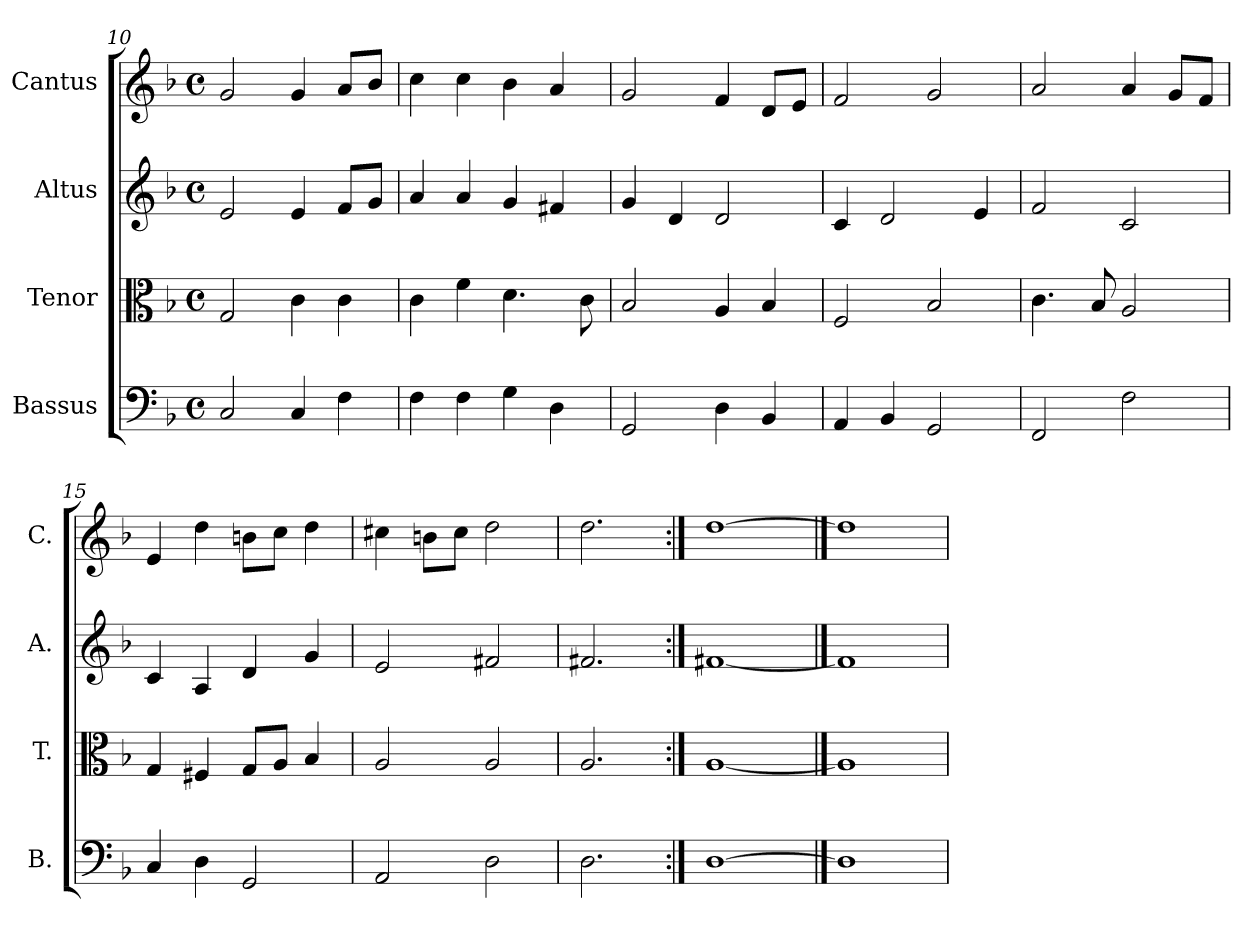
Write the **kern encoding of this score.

**kern	**kern	**kern	**kern
*part4	*part3	*part2	*part1
*staff4	*staff3	*staff2	*staff1
*I"Bassus	*I"Tenor	*I"Altus	*I"Cantus
*I'B.	*I'T.	*I'A.	*I'C.
!!LO:LB:g=z
*clefF4	*clefC3	*clefG2	*clefG2
*k[b-]	*k[b-]	*k[b-]	*k[b-]
*F:	*F:	*F:	*F:
*M4/4	*M4/4	*M4/4	*M4/4
*met(c)	*met(c)	*met(c)	*met(c)
=10	=10	=10	=10
2C/	2G/	2e/	2g/
4C/	4c\	4e/	4g/
4F\	4c\	8f/L	8a/L
.	.	8g/J	8b-/J
=11	=11	=11	=11
4F\	4c\	4a/	4cc\
4F\	4f\	4a/	4cc\
4G\	4.d\	4g/	4b-\
4D\	.	4f#X/	4a/
.	8c\	.	.
=12	=12	=12	=12
2GG/	2B-/	4g/	2g/
.	.	4d/	.
4D\	4A/	2d/	4f/
4BB-/	4B-/	.	8d/L
.	.	.	8e/J
=13	=13	=13	=13
4AA/	2F/	4c/	2f/
4BB-/	.	2d/	.
2GG/	2B-/	.	2g/
.	.	4e/	.
=14	=14	=14	=14
2FF/	4.c\	2f/	2a/
.	8B-/	.	.
2F\	2A/	2c/	4a/
.	.	.	8g/L
.	.	.	8f/J
=15	=15	=15	=15
4C/	4G/	4c/	4e/
4D\	4F#X/	4A/	4dd\
2GG/	8G/L	4d/	8bn\L
.	8A/J	.	8cc\J
.	4B-/	4g/	4dd\
=16	=16	=16	=16
2AA/	2A/	2e/	4cc#X\
.	.	.	8bn\L
.	.	.	8cc#\J
2D\	2A/	2f#X/	2dd\
=17	=17	=17	=17
2.D\	2.A/	2.f#X/	2.dd\
=18:|!	=18:|!	=18:|!	=18:|!
[1D	[1A	[1f#X	[1dd
==19	==19	==19	==19
1D]	1A]	1f#]	1dd]
=	=	=	=
*-	*-	*-	*-
